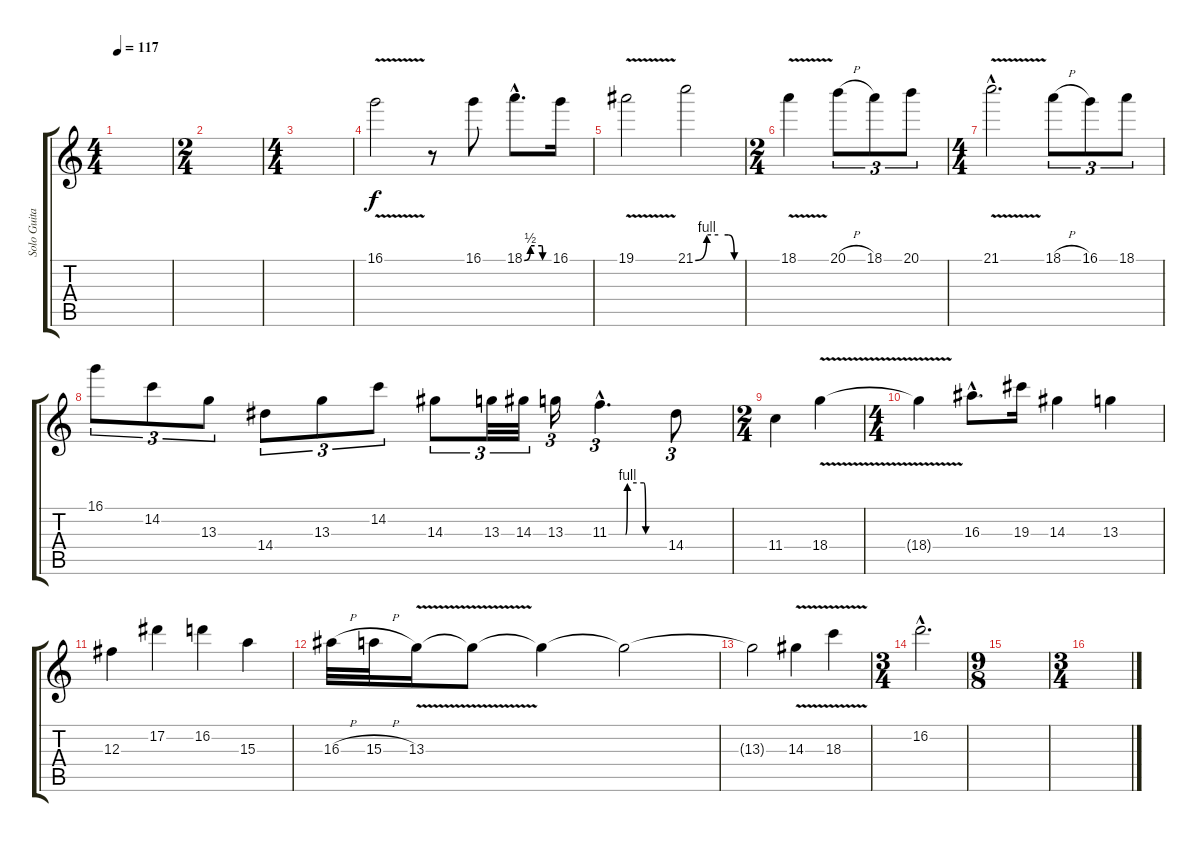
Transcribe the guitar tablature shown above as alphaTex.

\track ("Solo Guitar 1" "Solo Guita") {instrument distortionguitar}
\staff {score tabs}
\tuning (Eb4 Bb3 Gb3 Db3 Ab2 Eb2) {hide}
\ts (4 4)
\tempo 117
\clef g2
\ks c
|
\ts (2 4)
|
\ts (4 4)
|
16.1{v}.2 r.8 16.1.8 18.1{be (custom 0 0 15 2 43 2 45 0 60 0) hac}.8{d} 16.1.16 |
19.1{v}.2 21.1{be (custom 0 0 15 4 30 4 43 4 51 0 60 0)}.2 |
\ts (2 4)
18.1{v}.4 20.1{h}.8{tu (3 2)} 18.1.8{tu (3 2)} 20.1.8{tu (3 2)} |
\ts (4 4)
21.1{v hac}.2{d} 18.1{h}.8{tu (3 2)} 16.1.8{tu (3 2)} 18.1.8{tu (3 2)} |
16.1.8{tu (3 2)} 14.2.8{tu (3 2)} 13.3.8{tu (3 2)} 14.4.8{tu (3 2)} 13.3.8{tu (3 2)} 14.2.8{tu (3 2)} 14.3.8{tu (3 2)} 13.3.32{tu (3 2)} 14.3.32{tu (3 2)} 13.3.16{tu (3 2)} 11.3{be (custom 0 0 18 0 20 4 38 4 40 0 45 0 60 0) hac}.4{d tu (3 2)} 14.4.8{tu (3 2)} |
\ts (2 4)
11.4.4 18.4{v}.4 |
\ts (4 4)
18.4{t}.4 16.3{hac}.8{d} 19.3.16 14.3.4 13.3.4 |
12.3.4 17.2.4 16.2.4 15.3.4 |
16.3{h}.32 15.3{h}.32 13.3{v}.16 13.3{t}.8 13.3{t}.4 13.3{t}.2 |
13.3{t}.2 14.3{v}.4 18.3{v}.4 |
\ts (3 4)
16.2{hac}.2{d volume 11} |
\ts (9 8)
|
\ts (3 4)
